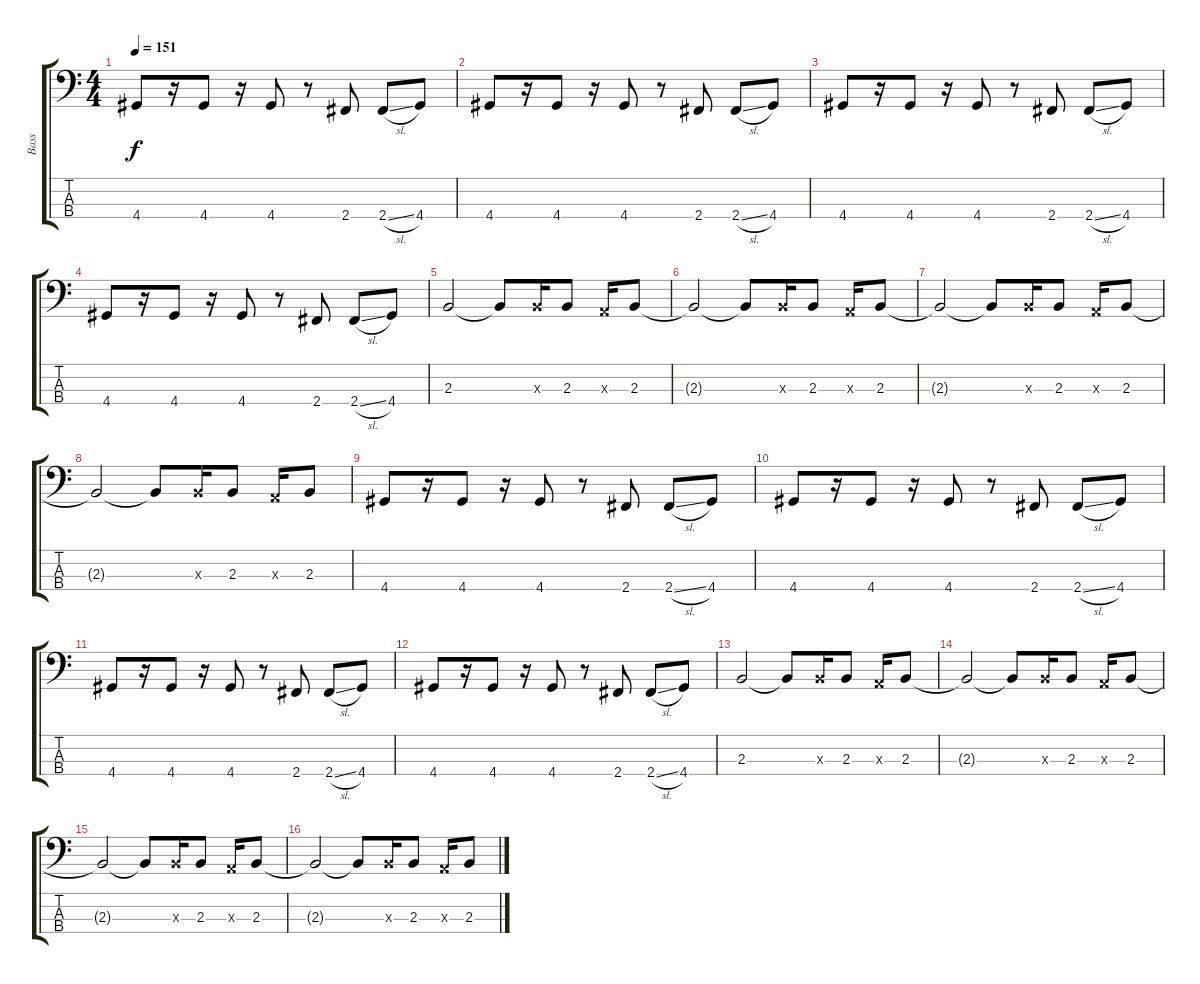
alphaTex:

\track ("Bass" "Bass") {instrument electricbassfinger}
\staff {score tabs}
\tuning (G2 D2 A1 E1) {hide}
\ts (4 4)
\tempo 151
\clef f4
\ks c
4.4.8{dy f} r.16 4.4.8 r.16 4.4.8 r.8 2.4.8 2.4{sl}.8 4.4.8 |
4.4.8 r.16 4.4.8 r.16 4.4.8 r.8 2.4.8 2.4{sl}.8 4.4.8 |
4.4.8 r.16 4.4.8 r.16 4.4.8 r.8 2.4.8 2.4{sl}.8 4.4.8 |
4.4.8 r.16 4.4.8 r.16 4.4.8 r.8 2.4.8 2.4{sl}.8 4.4.8 |
2.3.2 2.3{t}.8 2.3{x}.16 2.3.8 0.3{x}.16 2.3.8 |
2.3{t}.2 2.3{t}.8 2.3{x}.16 2.3.8 0.3{x}.16 2.3.8 |
2.3{t}.2 2.3{t}.8 2.3{x}.16 2.3.8 0.3{x}.16 2.3.8 |
2.3{t}.2 2.3{t}.8 2.3{x}.16 2.3.8 0.3{x}.16 2.3.8 |
4.4.8 r.16 4.4.8 r.16 4.4.8 r.8 2.4.8 2.4{sl}.8 4.4.8 |
4.4.8 r.16 4.4.8 r.16 4.4.8 r.8 2.4.8 2.4{sl}.8 4.4.8 |
4.4.8 r.16 4.4.8 r.16 4.4.8 r.8 2.4.8 2.4{sl}.8 4.4.8 |
4.4.8 r.16 4.4.8 r.16 4.4.8 r.8 2.4.8 2.4{sl}.8 4.4.8 |
2.3.2 2.3{t}.8 2.3{x}.16 2.3.8 0.3{x}.16 2.3.8 |
2.3{t}.2 2.3{t}.8 2.3{x}.16 2.3.8 0.3{x}.16 2.3.8 |
2.3{t}.2 2.3{t}.8 2.3{x}.16 2.3.8 0.3{x}.16 2.3.8 |
2.3{t}.2 2.3{t}.8 2.3{x}.16 2.3.8 0.3{x}.16 2.3.8
